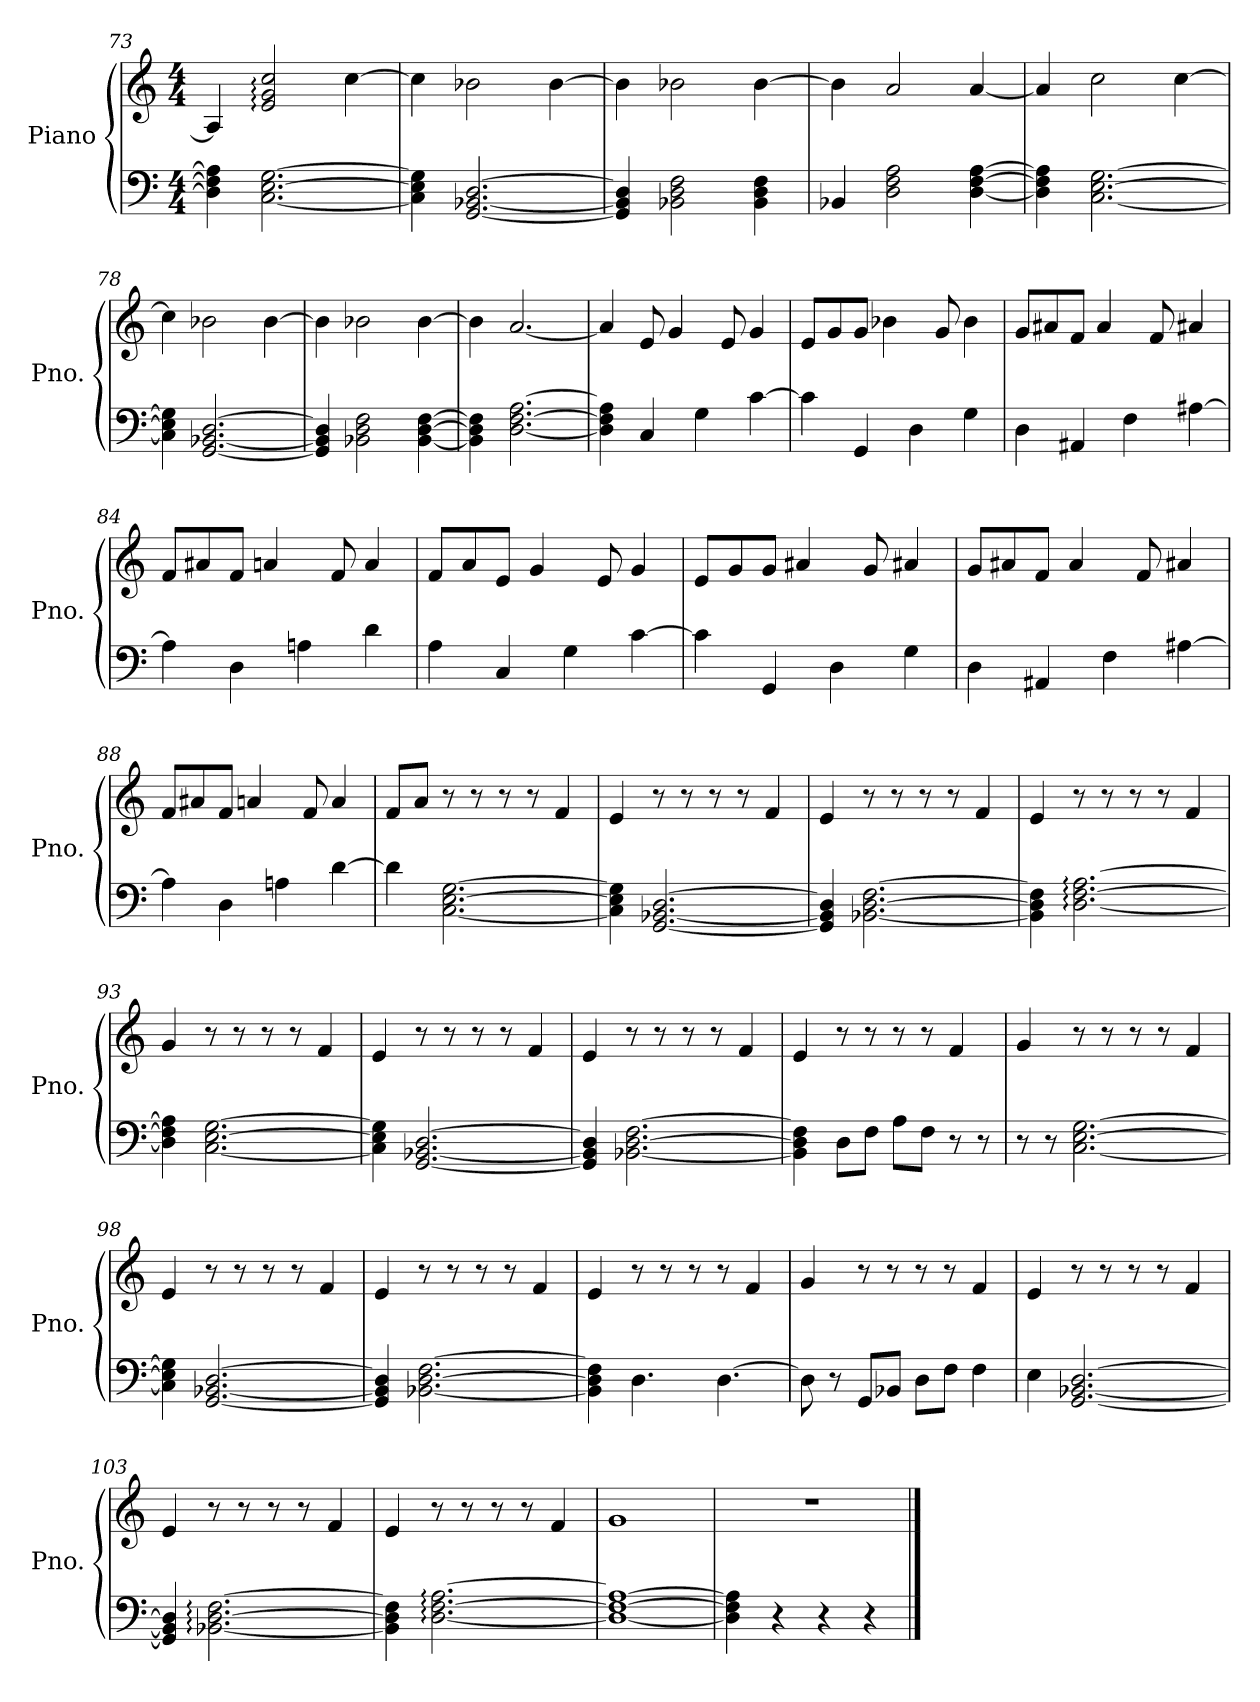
**kern	**kern
*part1	*part1
*staff2	*staff1
*I"Piano	*
*I'Pno.	*
*clefF4	*clefG2
*k[]	*k[]
*M4/4	*M4/4
=73	=73
4D\] 4F\] 4A\]	4A/]
[2.C\ [2.E\ [2.G\	2e/: 2g/: 2cc/:
.	[4cc\
=74	=74
4C\] 4E\] 4G\]	4cc\]
[2.GG/ [2.BB-X/ [2.D/	2b-X\
.	[4b-\
=75	=75
4GG/] 4BB-/] 4D/]	4b-\]
2BB-X\ 2D\ 2F\	2b-X\
4BB-\ 4D\ 4F\	[4b-\
=76	=76
4BB-X/	4b-\]
2D\ 2F\ 2A\	2a/
[4D\ [4F\ [4A\	[4a/
=77	=77
4D\] 4F\] 4A\]	4a/]
[2.C\ [2.E\ [2.G\	2cc\
.	[4cc\
=78	=78
4C\] 4E\] 4G\]	4cc\]
[2.GG/ [2.BB-X/ [2.D/	2b-X\
.	[4b-\
!!LO:LB:g=z
=79	=79
4GG/] 4BB-/] 4D/]	4b-\]
2BB-X\ 2D\ 2F\	2b-X\
[4BB-\ [4D\ [4F\	[4b-\
=80	=80
4BB-\] 4D\] 4F\]	4b-\]
[2.D\ [2.F\ [2.A\	[2.a/
=81	=81
4D\] 4F\] 4A\]	4a/]
4C/	8e/
.	4g/
4G\	.
.	8e/
[4c\	4g/
=82	=82
4c\]	8e/L
.	8g/
4GG/	8g/J
.	4b-X\
4D\	.
.	8g/
4G\	4b-\
=83	=83
4D\	8g/L
.	8a#X/
4AA#X/	8f/J
.	4a#/
4F\	.
.	8f/
[4A#X\	4a#X/
=84	=84
4A#\]	8f/L
.	8a#X/
4D\	8f/J
.	4an/
4An\	.
.	8f/
4d\	4a/
!!LO:PB:g=z
=85	=85
4A\	8f/L
.	8a/
4C/	8e/J
.	4g/
4G\	.
.	8e/
[4c\	4g/
=86	=86
4c\]	8e/L
.	8g/
4GG/	8g/J
.	4a#X/
4D\	.
.	8g/
4G\	4a#X/
=87	=87
4D\	8g/L
.	8a#X/
4AA#X/	8f/J
.	4a#/
4F\	.
.	8f/
[4A#X\	4a#X/
=88	=88
4A#\]	8f/L
.	8a#X/
4D\	8f/J
.	4an/
4An\	.
.	8f/
[4d\	4a/
=89	=89
4d\]	8f/L
.	8a/J
[2.C\ [2.E\ [2.G\	8r
.	8r
.	8r
.	8r
.	4f/
!!LO:LB:g=z
=90	=90
4C\] 4E\] 4G\]	4e/
[2.GG/ [2.BB-X/ [2.D/	8r
.	8r
.	8r
.	8r
.	4f/
=91	=91
4GG/] 4BB-/] 4D/]	4e/
[2.BB-X\ [2.D\ [2.F\	8r
.	8r
.	8r
.	8r
.	4f/
=92	=92
4BB-\] 4D\] 4F\]	4e/
[2.D\: [2.F\: [2.A\:	8r
.	8r
.	8r
.	8r
.	4f/
=93	=93
4D\] 4F\] 4A\]	4g/
[2.C\ [2.E\ [2.G\	8r
.	8r
.	8r
.	8r
.	4f/
=94	=94
4C\] 4E\] 4G\]	4e/
[2.GG/ [2.BB-X/ [2.D/	8r
.	8r
.	8r
.	8r
.	4f/
=95	=95
4GG/] 4BB-/] 4D/]	4e/
[2.BB-X\ [2.D\ [2.F\	8r
.	8r
.	8r
.	8r
.	4f/
!!LO:LB:g=z
=96	=96
4BB-\] 4D\] 4F\]	4e/
8D\L	8r
8F\J	8r
8A\L	8r
8F\J	8r
8r	4f/
8r	.
=97	=97
8r	4g/
8r	.
[2.C\ [2.E\ [2.G\	8r
.	8r
.	8r
.	8r
.	4f/
=98	=98
4C\] 4E\] 4G\]	4e/
[2.GG/ [2.BB-X/ [2.D/	8r
.	8r
.	8r
.	8r
.	4f/
=99	=99
4GG/] 4BB-/] 4D/]	4e/
[2.BB-X\ [2.D\ [2.F\	8r
.	8r
.	8r
.	8r
.	4f/
=100	=100
4BB-\] 4D\] 4F\]	4e/
4.D\	8r
.	8r
.	8r
[4.D\	8r
.	4f/
=101	=101
8D\]	4g/
8r	.
8GG/L	8r
8BB-X/J	8r
8D\L	8r
8F\J	8r
4F\	4f/
!!LO:LB:g=z
=102	=102
4E\	4e/
[2.GG/ [2.BB-X/ [2.D/	8r
.	8r
.	8r
.	8r
.	4f/
=103	=103
4GG/] 4BB-/] 4D/]	4e/
[2.BB-X\: [2.D\: [2.F\:	8r
.	8r
.	8r
.	8r
.	4f/
=104	=104
4BB-\] 4D\] 4F\]	4e/
[2.D\: [2.F\: [2.A\:	8r
.	8r
.	8r
.	8r
.	4f/
=105	=105
1D_ 1F_ 1A_	1g
=106	=106
4D\] 4F\] 4A\]	1r
4r	.
4r	.
4r	.
==	==
*-	*-
